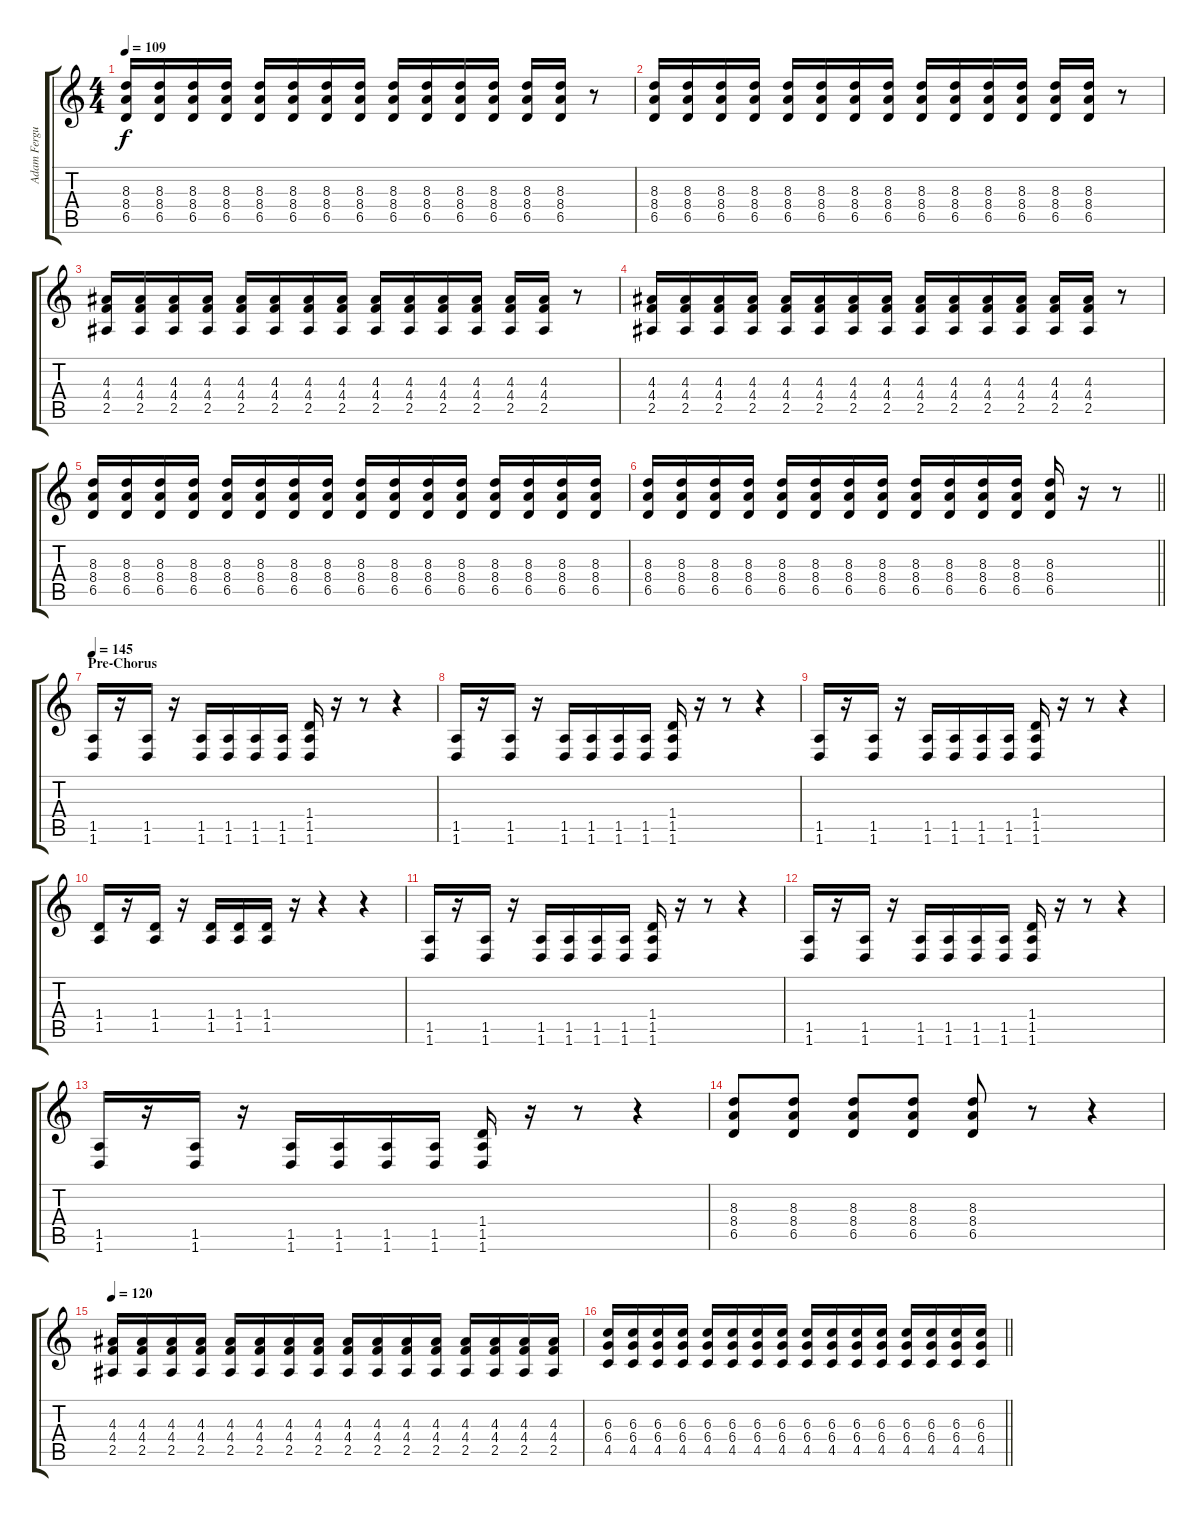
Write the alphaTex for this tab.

\track ("Adam Ferguson - Guitar" "Adam Fergu") {instrument distortionguitar}
\staff {score tabs}
\tuning (Eb4 Bb3 Gb3 Db3 Ab2 Db2) {hide}
\ts (4 4)
\tempo 109
\clef g2
\ks c
(8.3 8.4 6.5).16{dy f} (8.3 8.4 6.5).16 (8.3 8.4 6.5).16 (8.3 8.4 6.5).16 (8.3 8.4 6.5).16 (8.3 8.4 6.5).16 (8.3 8.4 6.5).16 (8.3 8.4 6.5).16 (8.3 8.4 6.5).16 (8.3 8.4 6.5).16 (8.3 8.4 6.5).16 (8.3 8.4 6.5).16 (8.3 8.4 6.5).16 (8.3 8.4 6.5).16 r.8 |
(8.3 8.4 6.5).16 (8.3 8.4 6.5).16 (8.3 8.4 6.5).16 (8.3 8.4 6.5).16 (8.3 8.4 6.5).16 (8.3 8.4 6.5).16 (8.3 8.4 6.5).16 (8.3 8.4 6.5).16 (8.3 8.4 6.5).16 (8.3 8.4 6.5).16 (8.3 8.4 6.5).16 (8.3 8.4 6.5).16 (8.3 8.4 6.5).16 (8.3 8.4 6.5).16 r.8 |
(4.3 4.4 2.5).16 (4.3 4.4 2.5).16 (4.3 4.4 2.5).16 (4.3 4.4 2.5).16 (4.3 4.4 2.5).16 (4.3 4.4 2.5).16 (4.3 4.4 2.5).16 (4.3 4.4 2.5).16 (4.3 4.4 2.5).16 (4.3 4.4 2.5).16 (4.3 4.4 2.5).16 (4.3 4.4 2.5).16 (4.3 4.4 2.5).16 (4.3 4.4 2.5).16 r.8 |
(4.3 4.4 2.5).16 (4.3 4.4 2.5).16 (4.3 4.4 2.5).16 (4.3 4.4 2.5).16 (4.3 4.4 2.5).16 (4.3 4.4 2.5).16 (4.3 4.4 2.5).16 (4.3 4.4 2.5).16 (4.3 4.4 2.5).16 (4.3 4.4 2.5).16 (4.3 4.4 2.5).16 (4.3 4.4 2.5).16 (4.3 4.4 2.5).16 (4.3 4.4 2.5).16 r.8 |
(8.3 8.4 6.5).16 (8.3 8.4 6.5).16 (8.3 8.4 6.5).16 (8.3 8.4 6.5).16 (8.3 8.4 6.5).16 (8.3 8.4 6.5).16 (8.3 8.4 6.5).16 (8.3 8.4 6.5).16 (8.3 8.4 6.5).16 (8.3 8.4 6.5).16 (8.3 8.4 6.5).16 (8.3 8.4 6.5).16 (8.3 8.4 6.5).16 (8.3 8.4 6.5).16 (8.3 8.4 6.5).16 (8.3 8.4 6.5).16 |
\barLineRight lightlight
(8.3 8.4 6.5).16 (8.3 8.4 6.5).16 (8.3 8.4 6.5).16 (8.3 8.4 6.5).16 (8.3 8.4 6.5).16 (8.3 8.4 6.5).16 (8.3 8.4 6.5).16 (8.3 8.4 6.5).16 (8.3 8.4 6.5).16 (8.3 8.4 6.5).16 (8.3 8.4 6.5).16 (8.3 8.4 6.5).16 (8.3 8.4 6.5).16 r.16 r.8 |
\section ("" "Pre-Chorus")
\tempo 145
(1.5 1.6).16 r.16 (1.5 1.6).16 r.16 (1.5 1.6).16 (1.5 1.6).16 (1.5 1.6).16 (1.5 1.6).16 (1.4 1.5 1.6).16 r.16 r.8 r.4 |
(1.5 1.6).16 r.16 (1.5 1.6).16 r.16 (1.5 1.6).16 (1.5 1.6).16 (1.5 1.6).16 (1.5 1.6).16 (1.4 1.5 1.6).16 r.16 r.8 r.4 |
(1.5 1.6).16 r.16 (1.5 1.6).16 r.16 (1.5 1.6).16 (1.5 1.6).16 (1.5 1.6).16 (1.5 1.6).16 (1.4 1.5 1.6).16 r.16 r.8 r.4 |
(1.4 1.5).16 r.16 (1.4 1.5).16 r.16 (1.4 1.5).16 (1.4 1.5).16 (1.4 1.5).16 r.16 r.4 r.4 |
(1.5 1.6).16 r.16 (1.5 1.6).16 r.16 (1.5 1.6).16 (1.5 1.6).16 (1.5 1.6).16 (1.5 1.6).16 (1.4 1.5 1.6).16 r.16 r.8 r.4 |
(1.5 1.6).16 r.16 (1.5 1.6).16 r.16 (1.5 1.6).16 (1.5 1.6).16 (1.5 1.6).16 (1.5 1.6).16 (1.4 1.5 1.6).16 r.16 r.8 r.4 |
(1.5 1.6).16 r.16 (1.5 1.6).16 r.16 (1.5 1.6).16 (1.5 1.6).16 (1.5 1.6).16 (1.5 1.6).16 (1.4 1.5 1.6).16 r.16 r.8 r.4 |
(8.3 8.4 6.5).8 (8.3 8.4 6.5).8 (8.3 8.4 6.5).8 (8.3 8.4 6.5).8 (8.3 8.4 6.5).8 r.8 r.4 |
\tempo 120
(4.3 4.4 2.5).16 (4.3 4.4 2.5).16 (4.3 4.4 2.5).16 (4.3 4.4 2.5).16 (4.3 4.4 2.5).16 (4.3 4.4 2.5).16 (4.3 4.4 2.5).16 (4.3 4.4 2.5).16 (4.3 4.4 2.5).16 (4.3 4.4 2.5).16 (4.3 4.4 2.5).16 (4.3 4.4 2.5).16 (4.3 4.4 2.5).16 (4.3 4.4 2.5).16 (4.3 4.4 2.5).16 (4.3 4.4 2.5).16 |
\barLineRight lightlight
(6.3 6.4 4.5).16 (6.3 6.4 4.5).16 (6.3 6.4 4.5).16 (6.3 6.4 4.5).16 (6.3 6.4 4.5).16 (6.3 6.4 4.5).16 (6.3 6.4 4.5).16 (6.3 6.4 4.5).16 (6.3 6.4 4.5).16 (6.3 6.4 4.5).16 (6.3 6.4 4.5).16 (6.3 6.4 4.5).16 (6.3 6.4 4.5).16 (6.3 6.4 4.5).16 (6.3 6.4 4.5).16 (6.3 6.4 4.5).16
